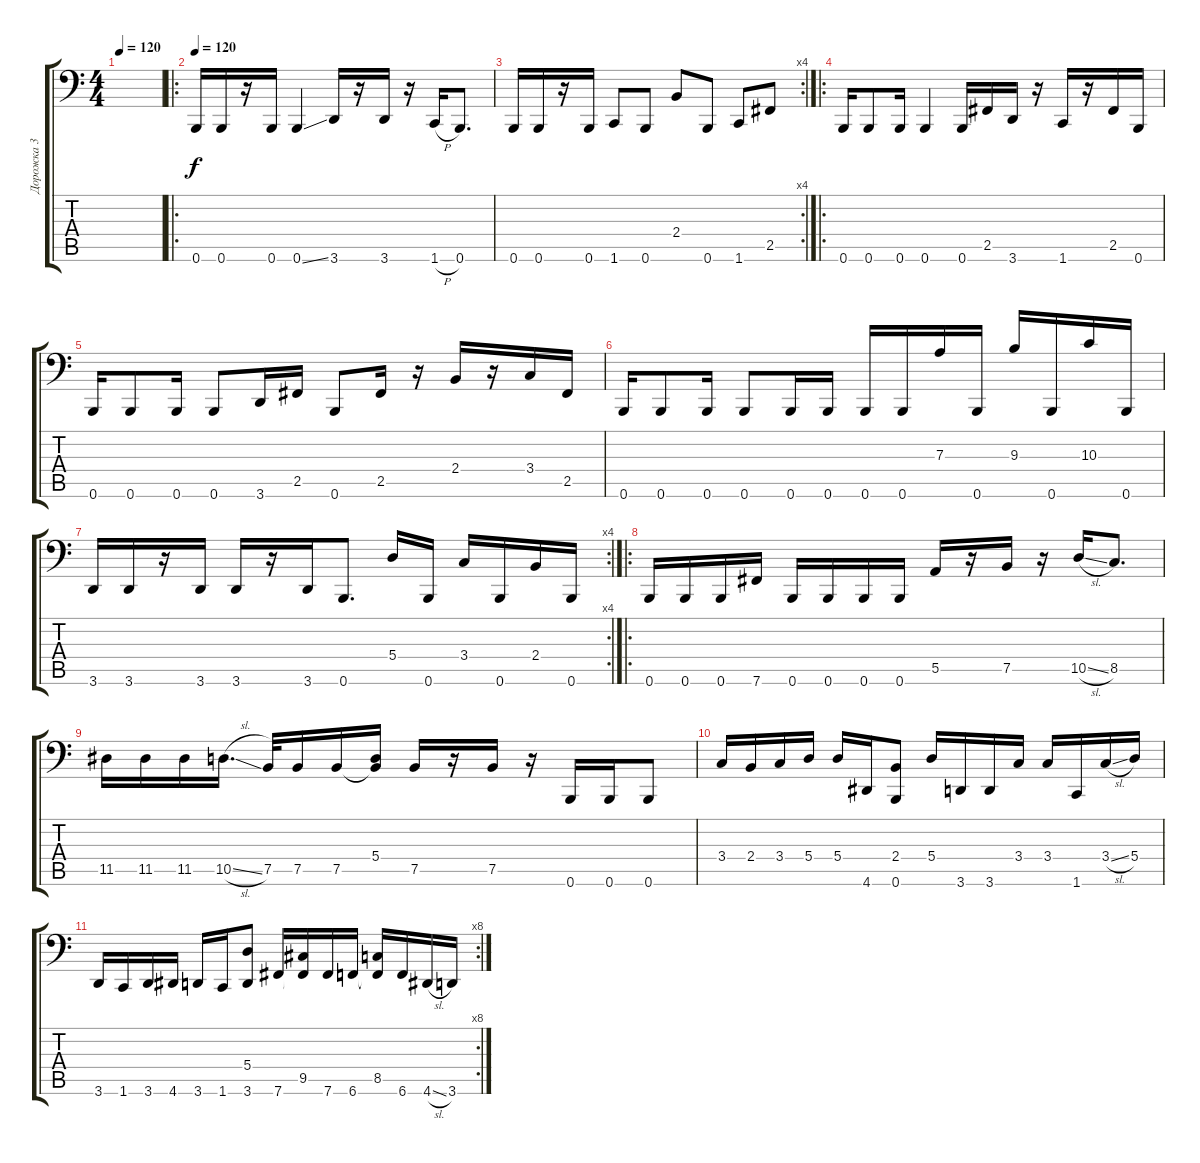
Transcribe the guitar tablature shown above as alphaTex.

\track ("Дорожка 3" "Дорожка 3") {instrument slapbass2}
\staff {score tabs}
\tuning (B2 Gb2 D2 A1 E1 B0) {hide}
\ts (4 4)
\tempo 120
\clef f4
\ks c
|
\ro
\tempo 120
0.6.16 0.6.16 r.16 0.6.16 0.6{ss}.4 3.6.16 r.16 3.6.16 r.16 1.6{h}.16 0.6.8{d} |
\rc 4
0.6.16 0.6.16 r.16 0.6.16 1.6.8 0.6.8 2.4.8 0.6.8 1.6.8 2.5.8 |
\ro
0.6.16 0.6.8 0.6.16 0.6.4 0.6.16 2.5.16 3.6.16 r.16 1.6.16 r.16 2.5.16 0.6.16 |
0.6.16 0.6.8 0.6.16 0.6.8 3.6.16 2.5.16 0.6.8 2.5.16 r.16 2.4.16 r.16 3.4.16 2.5.16 |
0.6.16 0.6.8 0.6.16 0.6.8 0.6.16 0.6.16 0.6.16 0.6.16 7.3.16 0.6.16 9.3.16 0.6.16 10.3.16 0.6.16 |
\rc 4
3.6.16 3.6.16 r.16 3.6.16 3.6.16 r.16 3.6.16 0.6.8{d} 5.4.16 0.6.16 3.4.16 0.6.16 2.4.16 0.6.16 |
\ro
0.6.16 0.6.16 0.6.16 7.6.16 0.6.16 0.6.16 0.6.16 0.6.16 5.5.16 r.16 7.5.16 r.16 10.5{sl}.16 8.5.8{d} |
11.5.16 11.5.16 11.5.16 10.5{sl}.16{d} 7.5.32 7.5.16 7.5.16 (5.4 7.5{t}).16 7.5.16 r.16 7.5.16 r.16 0.6.16 0.6.16 0.6.8 |
3.4.16 2.4.16 3.4.16 5.4.16 5.4.16 4.6.16 (2.4 0.6).8 5.4.16 3.6.16 3.6.16 3.4.16 3.4.16 1.6.16 3.4{sl}.16 5.4.16 |
\rc 8
3.6.16 1.6.16 3.6.16 4.6.16 3.6.16 1.6.16 (5.4 3.6).8 7.6.16 (9.5 7.6{t}).16 7.6.16 6.6.16 (8.5 6.6{t}).16 6.6.16 4.6{sl}.16 3.6.16
